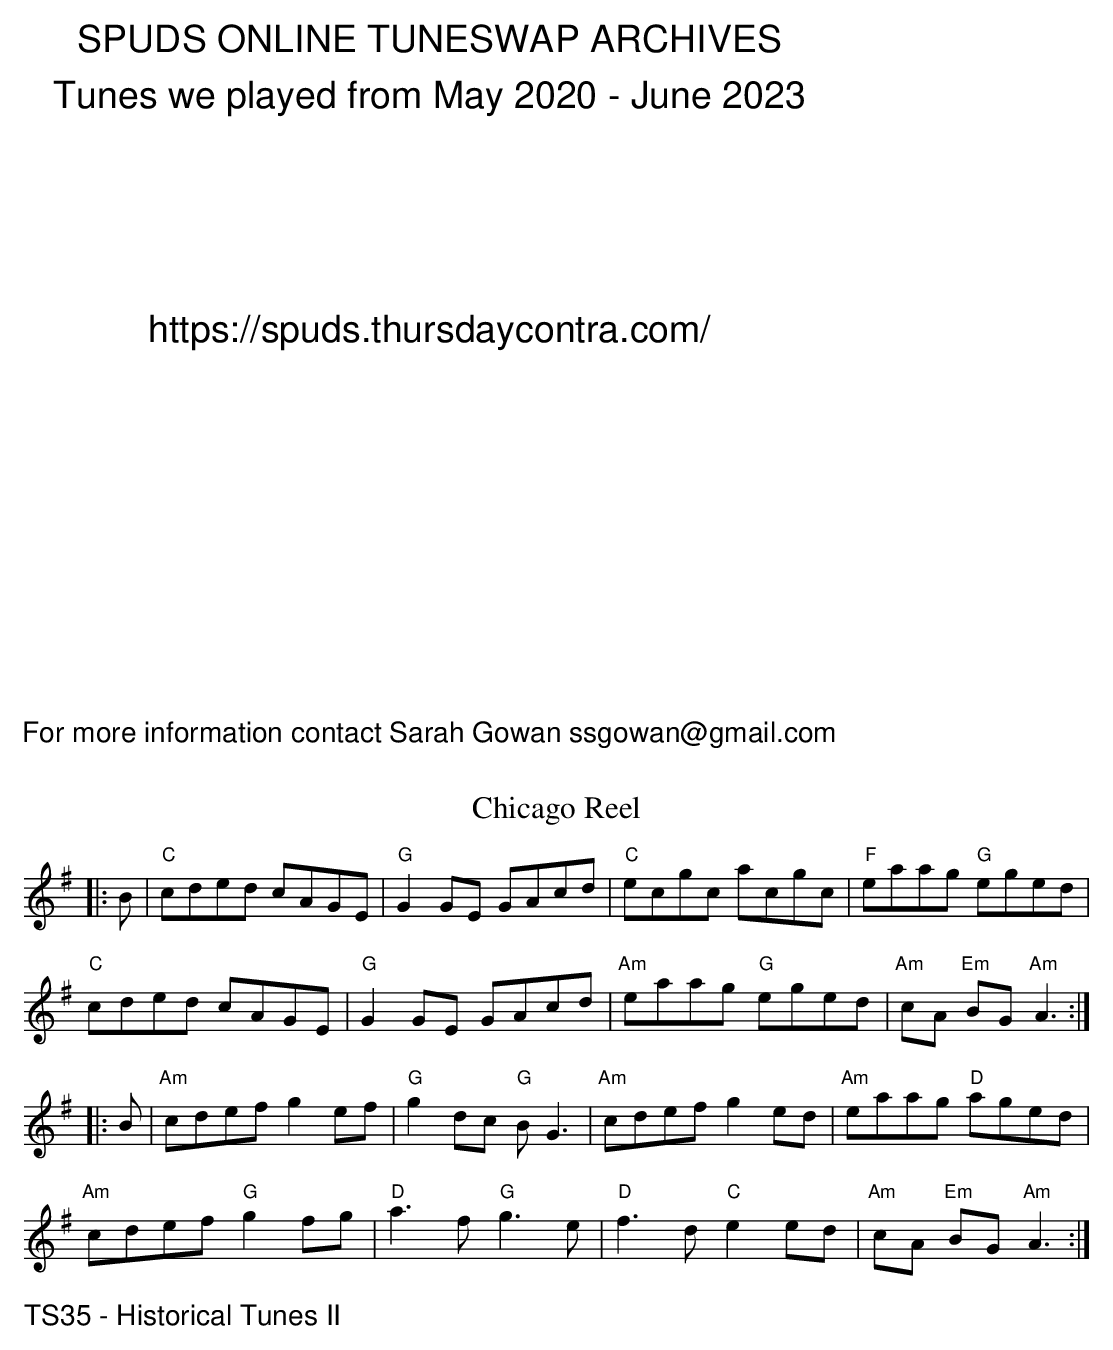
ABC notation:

X:1
T:Chicago Reel
K:A dorian
Q:1/2=120
|: B |"C"cded cAGE|"G"G2 GE GAcd|"C"ecgc acgc|"F"eaag "G"eged|
"C"cded cAGE|"G"G2 GE GAcd|"Am"eaag "G"eged|"Am"cA "Em"BG "Am"A3:|]
|: B |"Am"cdef g2 ef|"G"g2 dc "G"BG3 |"Am"cdef g2 ed|"Am"eaag "D"aged|
"Am"cdef "G"g2 fg|"D"a3 f "G"g3 e|"D"f3 d "C"e2 ed|"Am"cA "Em"BG "Am"A3:|]
